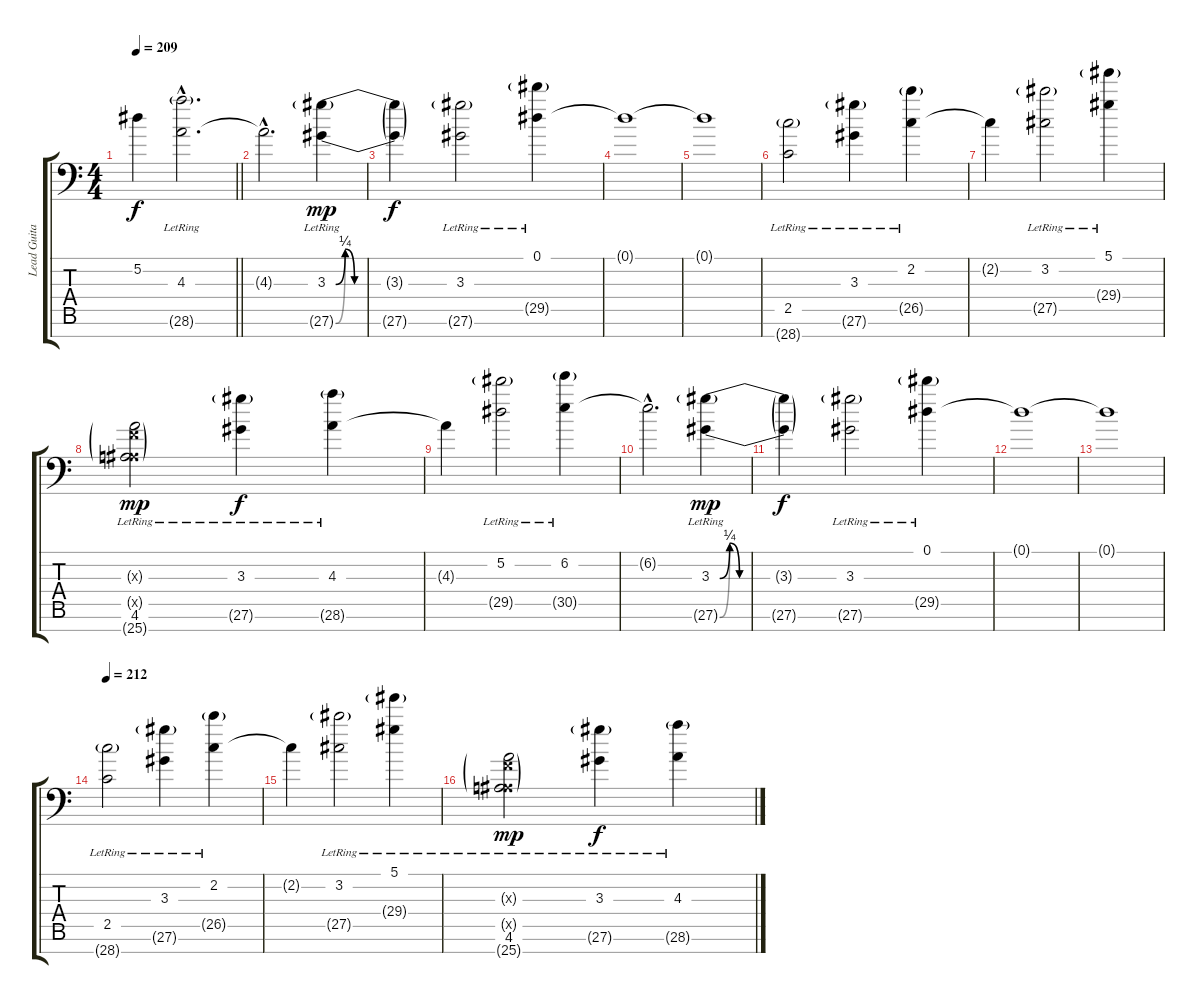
\track ("Lead Guitar #2" "Lead Guita") {instrument electricguitarjazz}
\staff {score tabs}
\tuning (Eb4 Bb3 F3 Eb3 Bb2 F2 Ab1) {hide}
\ts (4 4)
\tempo 209
\clef f4
\barLineRight lightlight
\ks c
5.2{t}.4{dy f} (4.3{hac lr} 28.6{g hac lr}).2{d} |
\section ("" "")
4.3{hac t}.2{d} (3.3{be (custom 0 0 5 1 10 0 60 0) lr} 27.6{be (custom 0 0 5 1 10 0 15 0 60 0) g lr}).4{dy mp} |
(3.3{t} 27.6{t}).4{dy f} (3.3{lr} 27.6{g lr}).2 (0.1{lr} 29.5{g lr}).4 |
0.1{t}.1 |
0.1{t}.1 |
(2.5{lr} 28.7{g lr}).2 (3.3{lr} 27.6{g lr}).4 (2.2{lr} 26.5{g lr}).4 |
2.2{t}.4 (3.2{lr} 27.5{g lr}).2 (5.1{lr} 29.4{g lr}).4 |
(0.3{g x} 0.5{g x} 4.6{lr} 25.7{g lr}).2{dy mp} (3.3{lr} 27.6{g lr}).4{dy f} (4.3{lr} 28.6{g lr}).4 |
4.3{t}.4 (5.2{lr} 29.5{g lr}).2 (6.2{lr} 30.5{g lr}).4 |
6.2{hac t}.2{d} (3.3{be (custom 0 0 5 1 10 0 60 0) lr} 27.6{be (custom 0 0 5 1 10 0 15 0 60 0) g lr}).4{dy mp} |
(3.3{t} 27.6{t}).4{dy f} (3.3{lr} 27.6{g lr}).2 (0.1{lr} 29.5{g lr}).4 |
0.1{t}.1 |
0.1{t}.1 |
\tempo 212
(2.5{lr} 28.7{g lr}).2 (3.3{lr} 27.6{g lr}).4 (2.2{lr} 26.5{g lr}).4 |
2.2{t}.4 (3.2{lr} 27.5{g lr}).2 (5.1{lr} 29.4{g lr}).4 |
(0.3{g x} 0.5{g x} 4.6{lr} 25.7{g lr}).2{dy mp} (3.3{lr} 27.6{g lr}).4{dy f} (4.3{lr} 28.6{g lr}).4
